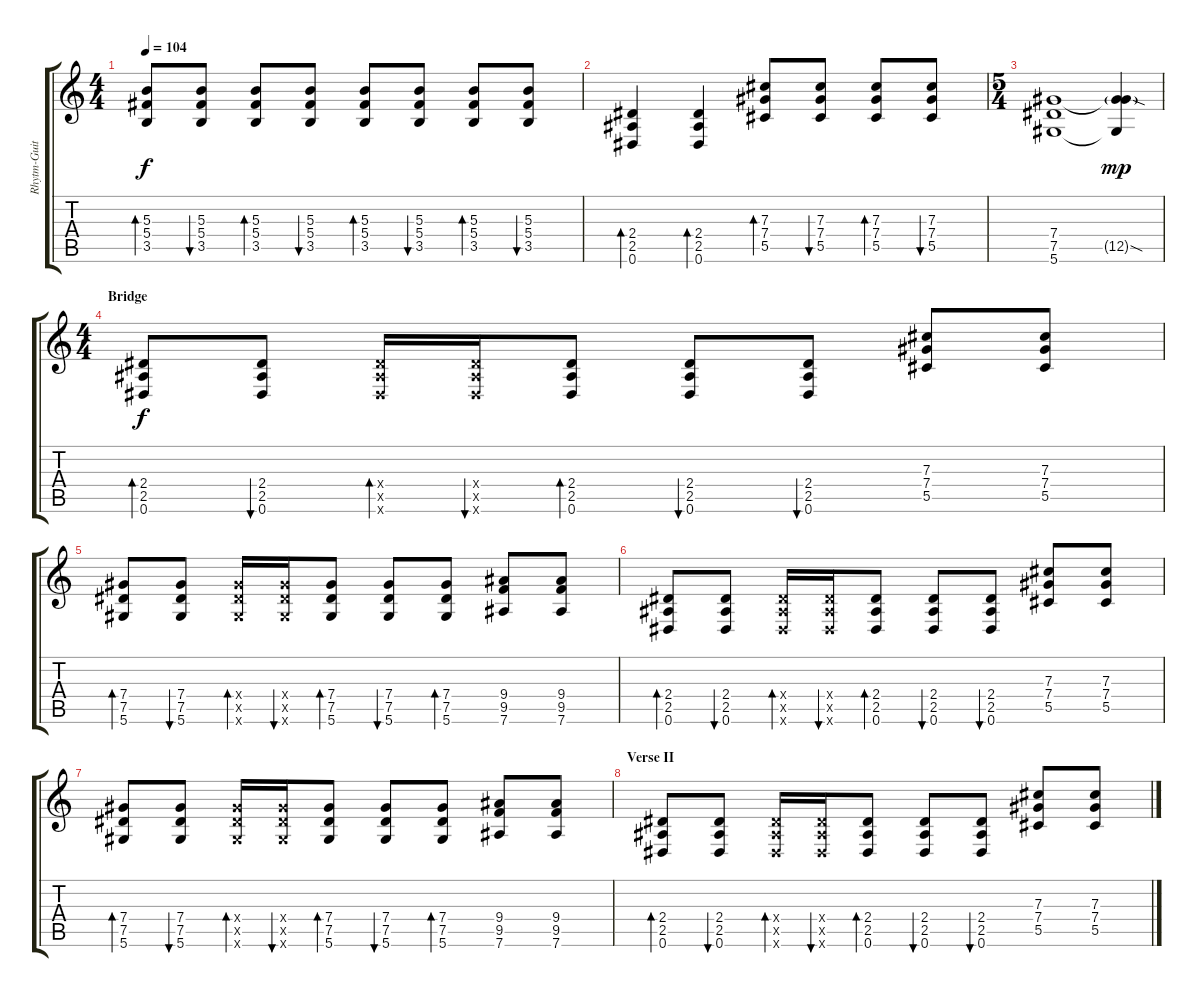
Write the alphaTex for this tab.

\track ("Rhytm-Guitar" "Rhytm-Guit") {instrument distortionguitar}
\staff {score tabs}
\tuning (Eb4 Bb3 Gb3 Db3 Ab2 Eb2) {hide}
\ts (4 4)
\tempo 104
\clef g2
\ks c
(5.3 5.4 3.5).8{bd 30 dy f} (5.3 5.4 3.5).8{bu 30} (5.3 5.4 3.5).8{bd 30} (5.3 5.4 3.5).8{bu 30} (5.3 5.4 3.5).8{bd 30} (5.3 5.4 3.5).8{bu 30} (5.3 5.4 3.5).8{bd 30} (5.3 5.4 3.5).8{bu 30} |
(2.4 2.5 0.6).4{bd 30} (2.4 2.5 0.6).4{bd 30} (7.3 7.4 5.5).8{bd 30} (7.3 7.4 5.5).8{bu 30} (7.3 7.4 5.5).8{bd 30} (7.3 7.4 5.5).8{bu 30} |
\ts (5 4)
(7.4 7.5 5.6).1 (7.4{t} 12.5{sod g} 5.6{t}).4{dy mp} |
\ts (4 4)
\section ("" "Bridge")
(2.4 2.5 0.6).8{bd 60 dy f} (2.4 2.5 0.6).8{bu 60} (2.4{x} 2.5{x} 0.6{x}).16{bd 60} (2.4{x} 2.5{x} 0.6{x}).16{bu 60} (2.4 2.5 0.6).8{bd 60} (2.4 2.5 0.6).8{bu 60} (2.4 2.5 0.6).8{bu 60} (7.3 7.4 5.5).8 (7.3 7.4 5.5).8 |
(7.4 7.5 5.6).8{bd 60} (7.4 7.5 5.6).8{bu 60} (7.4{x} 7.5{x} 5.6{x}).16{bd 60} (7.4{x} 7.5{x} 5.6{x}).16{bu 60} (7.4 7.5 5.6).8{bd 60} (7.4 7.5 5.6).8{bu 60} (7.4 7.5 5.6).8{bd 60} (9.4 9.5 7.6).8 (9.4 9.5 7.6).8 |
(2.4 2.5 0.6).8{bd 60} (2.4 2.5 0.6).8{bu 60} (2.4{x} 2.5{x} 0.6{x}).16{bd 60} (2.4{x} 2.5{x} 0.6{x}).16{bu 60} (2.4 2.5 0.6).8{bd 60} (2.4 2.5 0.6).8{bu 60} (2.4 2.5 0.6).8{bu 60} (7.3 7.4 5.5).8 (7.3 7.4 5.5).8 |
(7.4 7.5 5.6).8{bd 60} (7.4 7.5 5.6).8{bu 60} (7.4{x} 7.5{x} 5.6{x}).16{bd 60} (7.4{x} 7.5{x} 5.6{x}).16{bu 60} (7.4 7.5 5.6).8{bd 60} (7.4 7.5 5.6).8{bu 60} (7.4 7.5 5.6).8{bd 60} (9.4 9.5 7.6).8 (9.4 9.5 7.6).8 |
\section ("" "Verse II")
(2.4 2.5 0.6).8{bd 60} (2.4 2.5 0.6).8{bu 60} (2.4{x} 2.5{x} 0.6{x}).16{bd 60} (2.4{x} 2.5{x} 0.6{x}).16{bu 60} (2.4 2.5 0.6).8{bd 60} (2.4 2.5 0.6).8{bu 60} (2.4 2.5 0.6).8{bu 60} (7.3 7.4 5.5).8 (7.3 7.4 5.5).8
